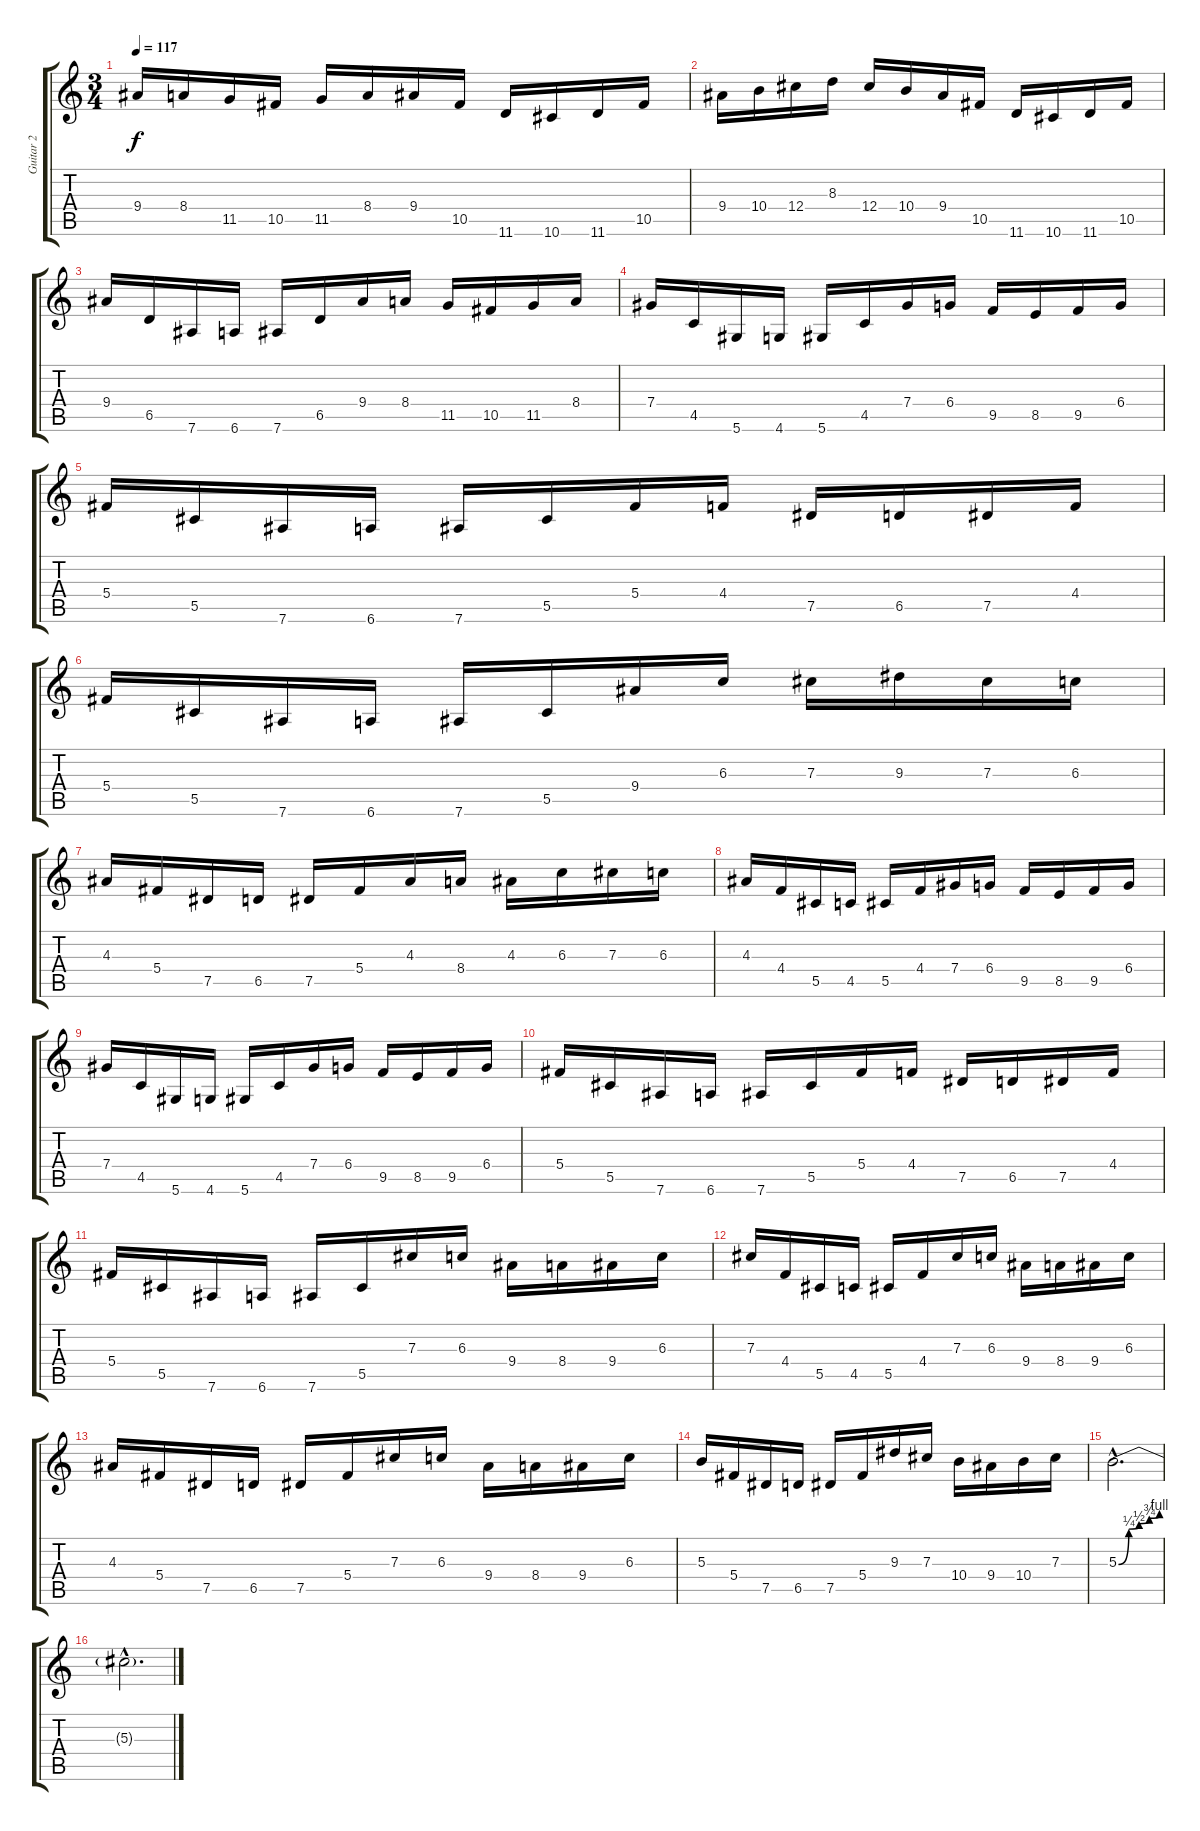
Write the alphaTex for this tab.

\track ("Guitar 2" "Guitar 2") {instrument distortionguitar}
\staff {score tabs}
\tuning (Eb4 Bb3 Gb3 Db3 Ab2 Eb2) {hide}
\ts (3 4)
\tempo 117
\clef g2
\ks c
9.4.16{dy f} 8.4.16 11.5.16 10.5.16 11.5.16 8.4.16 9.4.16 10.5.16 11.6.16 10.6.16 11.6.16 10.5.16 |
9.4.16 10.4.16 12.4.16 8.3.16 12.4.16 10.4.16 9.4.16 10.5.16 11.6.16 10.6.16 11.6.16 10.5.16 |
9.4.16 6.5.16 7.6.16 6.6.16 7.6.16 6.5.16 9.4.16 8.4.16 11.5.16 10.5.16 11.5.16 8.4.16 |
7.4.16 4.5.16 5.6.16 4.6.16 5.6.16 4.5.16 7.4.16 6.4.16 9.5.16 8.5.16 9.5.16 6.4.16 |
5.4.16 5.5.16 7.6.16 6.6.16 7.6.16 5.5.16 5.4.16 4.4.16 7.5.16 6.5.16 7.5.16 4.4.16 |
5.4.16 5.5.16 7.6.16 6.6.16 7.6.16 5.5.16 9.4.16 6.3.16 7.3.16 9.3.16 7.3.16 6.3.16 |
4.3.16 5.4.16 7.5.16 6.5.16 7.5.16 5.4.16 4.3.16 8.4.16 4.3.16 6.3.16 7.3.16 6.3.16 |
4.3.16 4.4.16 5.5.16 4.5.16 5.5.16 4.4.16 7.4.16 6.4.16 9.5.16 8.5.16 9.5.16 6.4.16 |
7.4.16 4.5.16 5.6.16 4.6.16 5.6.16 4.5.16 7.4.16 6.4.16 9.5.16 8.5.16 9.5.16 6.4.16 |
5.4.16 5.5.16 7.6.16 6.6.16 7.6.16 5.5.16 5.4.16 4.4.16 7.5.16 6.5.16 7.5.16 4.4.16 |
5.4.16 5.5.16 7.6.16 6.6.16 7.6.16 5.5.16 7.3.16 6.3.16 9.4.16 8.4.16 9.4.16 6.3.16 |
7.3.16 4.4.16 5.5.16 4.5.16 5.5.16 4.4.16 7.3.16 6.3.16 9.4.16 8.4.16 9.4.16 6.3.16 |
4.3.16 5.4.16 7.5.16 6.5.16 7.5.16 5.4.16 7.3.16 6.3.16 9.4.16 8.4.16 9.4.16 6.3.16 |
5.3.16 5.4.16 7.5.16 6.5.16 7.5.16 5.4.16 9.3.16 7.3.16 10.4.16 9.4.16 10.4.16 7.3.16 |
5.3{be (custom 0 0 15 1 30 2 45 3 60 4) hac}.2{d} |
5.3{hac t}.2{d}
